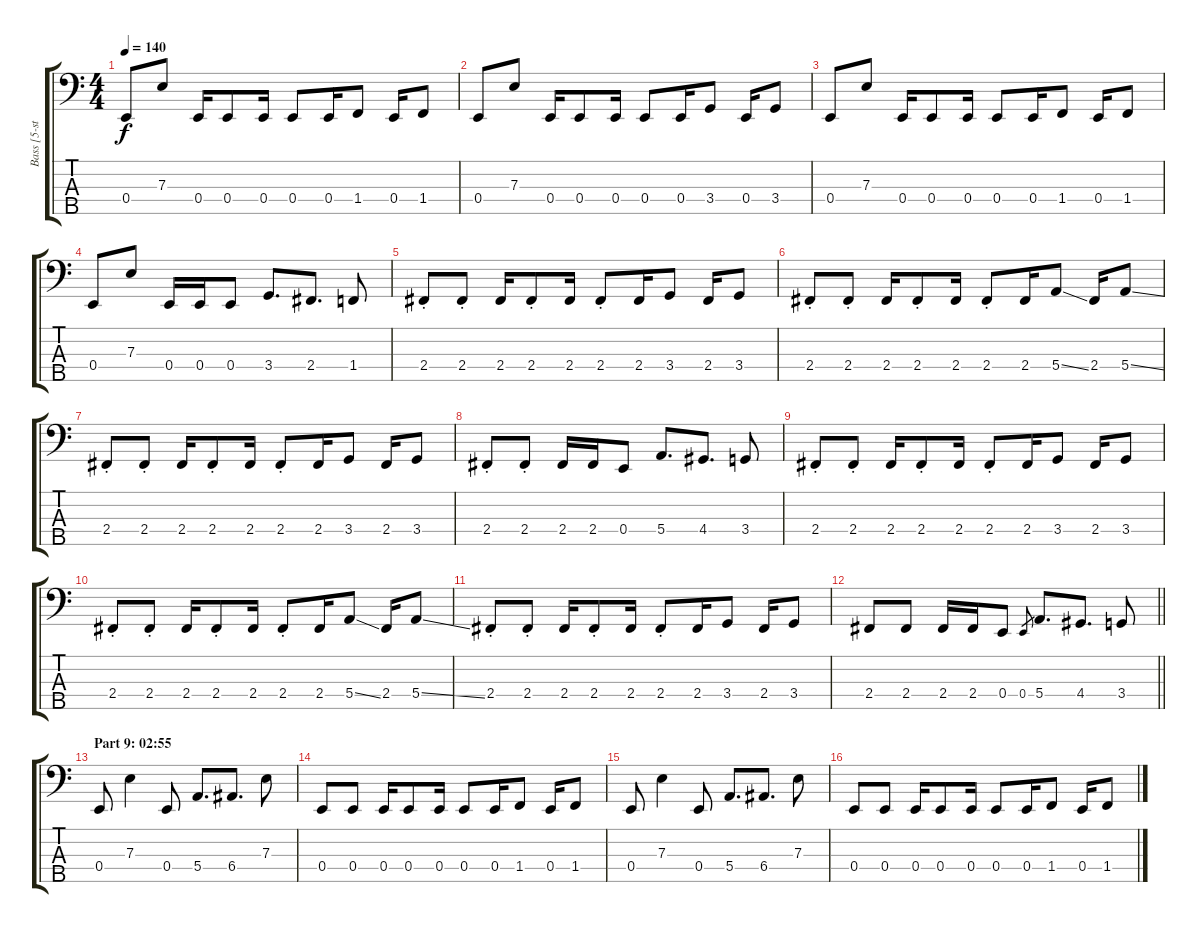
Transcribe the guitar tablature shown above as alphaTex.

\track ("Bass [5-string]" "Bass [5-st") {instrument electricbasspick}
\staff {score tabs}
\tuning (G2 D2 A1 E1 B0) {hide}
\ts (4 4)
\tempo 140
\clef f4
\ks c
0.4.8{dy f} 7.3.8 0.4.16 0.4.8 0.4.16 0.4.8 0.4.16 1.4.8 0.4.16 1.4.8 |
0.4.8 7.3.8 0.4.16 0.4.8 0.4.16 0.4.8 0.4.16 3.4.8 0.4.16 3.4.8 |
0.4.8 7.3.8 0.4.16 0.4.8 0.4.16 0.4.8 0.4.16 1.4.8 0.4.16 1.4.8 |
0.4.8 7.3.8 0.4.16 0.4.16 0.4.8 3.4.8{d} 2.4.8{d} 1.4.8 |
2.4{st}.8 2.4{st}.8 2.4.16 2.4{st}.8 2.4.16 2.4{st}.8 2.4.16 3.4.8 2.4.16 3.4.8 |
2.4{st}.8 2.4{st}.8 2.4.16 2.4{st}.8 2.4.16 2.4{st}.8 2.4.16 5.4{ss}.8 2.4.16 5.4{ss}.8 |
2.4{st}.8 2.4{st}.8 2.4.16 2.4{st}.8 2.4.16 2.4{st}.8 2.4.16 3.4.8 2.4.16 3.4.8 |
2.4{st}.8 2.4{st}.8 2.4.16 2.4.16 0.4.8 5.4.8{d} 4.4.8{d} 3.4.8 |
2.4{st}.8 2.4{st}.8 2.4.16 2.4{st}.8 2.4.16 2.4{st}.8 2.4.16 3.4.8 2.4.16 3.4.8 |
2.4{st}.8 2.4{st}.8 2.4.16 2.4{st}.8 2.4.16 2.4{st}.8 2.4.16 5.4{ss}.8 2.4.16 5.4{ss}.8 |
2.4{st}.8 2.4{st}.8 2.4.16 2.4{st}.8 2.4.16 2.4{st}.8 2.4.16 3.4.8 2.4.16 3.4.8 |
\barLineRight lightlight
2.4.8 2.4.8 2.4.16 2.4.16 0.4.8 0.4.8{gr} 5.4.8{d} 4.4.8{d} 3.4.8 |
\section ("" "Part 9: 02:55")
0.4.8 7.3.4 0.4.8 5.4.8{d} 6.4.8{d} 7.3.8 |
0.4.8 0.4.8 0.4.16 0.4.8 0.4.16 0.4.8 0.4.16 1.4.8 0.4.16 1.4.8 |
0.4.8 7.3.4 0.4.8 5.4.8{d} 6.4.8{d} 7.3.8 |
0.4.8 0.4.8 0.4.16 0.4.8 0.4.16 0.4.8 0.4.16 1.4.8 0.4.16 1.4{ss}.8
